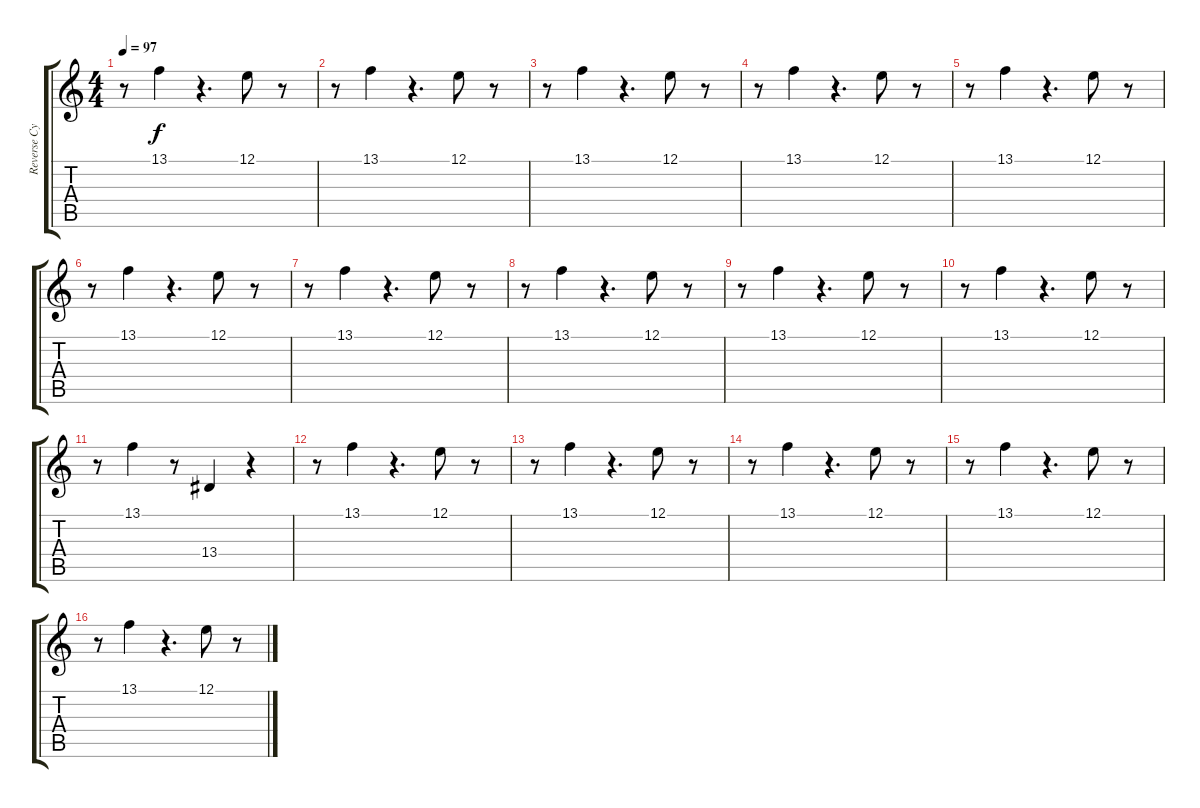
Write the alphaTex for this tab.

\track ("Reverse Cymbal" "Reverse Cy") {instrument reversecymbal}
\staff {score tabs}
\tuning (E4 B3 G3 D3 A2 E2) {hide}
\ts (4 4)
\tempo 97
\clef g2
\ks c
r.8{dy f} 13.1.4 r.4{d} 12.1.8 r.8 |
r.8 13.1.4 r.4{d} 12.1.8 r.8 |
r.8 13.1.4 r.4{d} 12.1.8 r.8 |
r.8 13.1.4 r.4{d} 12.1.8 r.8 |
r.8 13.1.4 r.4{d} 12.1.8 r.8 |
r.8 13.1.4 r.4{d} 12.1.8 r.8 |
r.8 13.1.4 r.4{d} 12.1.8 r.8 |
r.8 13.1.4 r.4{d} 12.1.8 r.8 |
r.8 13.1.4 r.4{d} 12.1.8 r.8 |
r.8 13.1.4 r.4{d} 12.1.8 r.8 |
r.8 13.1.4 r.8 13.4.4 r.4 |
r.8 13.1.4 r.4{d} 12.1.8 r.8 |
r.8 13.1.4 r.4{d} 12.1.8 r.8 |
r.8 13.1.4 r.4{d} 12.1.8 r.8 |
r.8 13.1.4 r.4{d} 12.1.8 r.8 |
r.8 13.1.4 r.4{d} 12.1.8 r.8
